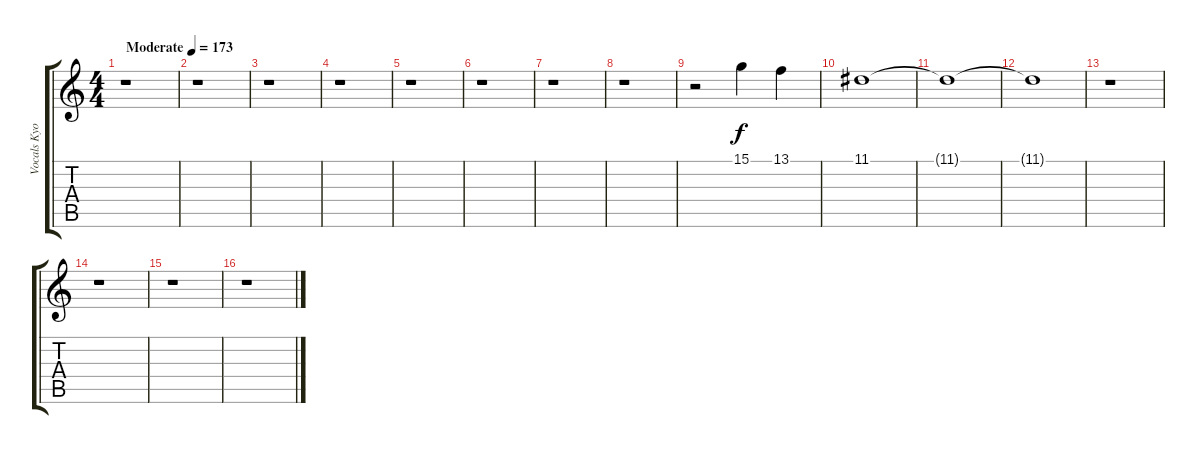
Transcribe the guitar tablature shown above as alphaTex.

\track ("Vocals Kyo" "Vocals Kyo") {instrument flute}
\staff {score tabs}
\tuning (E4 B3 G3 D3 A2 E2) {hide}
\ts (4 4)
\tempo (173 "Moderate")
\clef g2
\ks c
r.1{dy f instrument flute} |
r.1 |
r.1 |
r.1 |
r.1 |
r.1 |
r.1 |
r.1 |
r.2 15.1.4 13.1.4 |
11.1.1 |
11.1{t}.1 |
11.1{t}.1 |
r.1 |
r.1 |
r.1 |
r.1
